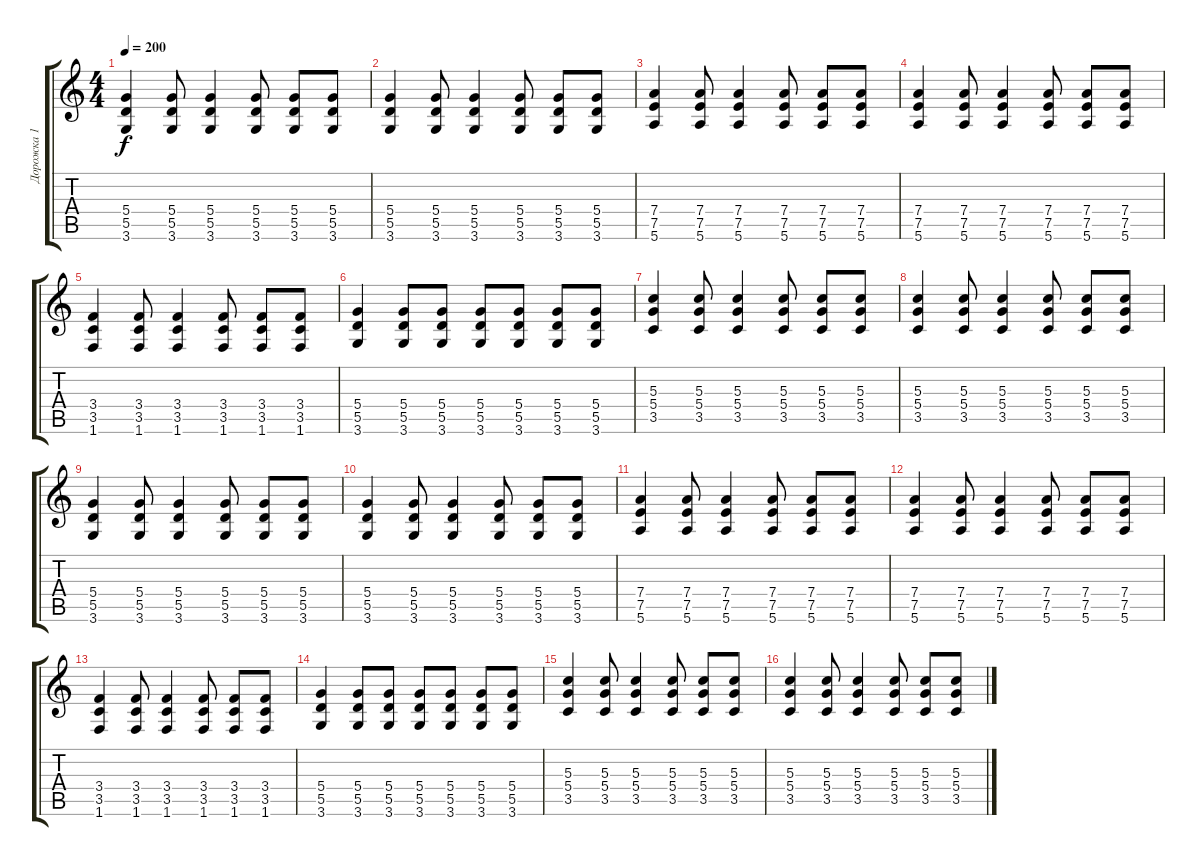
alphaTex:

\track ("Дорожка 1" "Дорожка 1") {instrument distortionguitar}
\staff {score tabs}
\tuning (E4 B3 G3 D3 A2 E2) {hide}
\ts (4 4)
\tempo 200
\clef g2
\ks c
(5.4 5.5 3.6).4{dy f} (5.4 5.5 3.6).8 (5.4 5.5 3.6).4 (5.4 5.5 3.6).8 (5.4 5.5 3.6).8 (5.4 5.5 3.6).8 |
(5.4 5.5 3.6).4 (5.4 5.5 3.6).8 (5.4 5.5 3.6).4 (5.4 5.5 3.6).8 (5.4 5.5 3.6).8 (5.4 5.5 3.6).8 |
(7.4 7.5 5.6).4 (7.4 7.5 5.6).8 (7.4 7.5 5.6).4 (7.4 7.5 5.6).8 (7.4 7.5 5.6).8 (7.4 7.5 5.6).8 |
(7.4 7.5 5.6).4 (7.4 7.5 5.6).8 (7.4 7.5 5.6).4 (7.4 7.5 5.6).8 (7.4 7.5 5.6).8 (7.4 7.5 5.6).8 |
(3.4 3.5 1.6).4 (3.4 3.5 1.6).8 (3.4 3.5 1.6).4 (3.4 3.5 1.6).8 (3.4 3.5 1.6).8 (3.4 3.5 1.6).8 |
(5.4 5.5 3.6).4 (5.4 5.5 3.6).8 (5.4 5.5 3.6).8 (5.4 5.5 3.6).8 (5.4 5.5 3.6).8 (5.4 5.5 3.6).8 (5.4 5.5 3.6).8 |
(5.3 5.4 3.5).4 (5.3 5.4 3.5).8 (5.3 5.4 3.5).4 (5.3 5.4 3.5).8 (5.3 5.4 3.5).8 (5.3 5.4 3.5).8 |
(5.3 5.4 3.5).4 (5.3 5.4 3.5).8 (5.3 5.4 3.5).4 (5.3 5.4 3.5).8 (5.3 5.4 3.5).8 (5.3 5.4 3.5).8 |
(5.4 5.5 3.6).4 (5.4 5.5 3.6).8 (5.4 5.5 3.6).4 (5.4 5.5 3.6).8 (5.4 5.5 3.6).8 (5.4 5.5 3.6).8 |
(5.4 5.5 3.6).4 (5.4 5.5 3.6).8 (5.4 5.5 3.6).4 (5.4 5.5 3.6).8 (5.4 5.5 3.6).8 (5.4 5.5 3.6).8 |
(7.4 7.5 5.6).4 (7.4 7.5 5.6).8 (7.4 7.5 5.6).4 (7.4 7.5 5.6).8 (7.4 7.5 5.6).8 (7.4 7.5 5.6).8 |
(7.4 7.5 5.6).4 (7.4 7.5 5.6).8 (7.4 7.5 5.6).4 (7.4 7.5 5.6).8 (7.4 7.5 5.6).8 (7.4 7.5 5.6).8 |
(3.4 3.5 1.6).4 (3.4 3.5 1.6).8 (3.4 3.5 1.6).4 (3.4 3.5 1.6).8 (3.4 3.5 1.6).8 (3.4 3.5 1.6).8 |
(5.4 5.5 3.6).4 (5.4 5.5 3.6).8 (5.4 5.5 3.6).8 (5.4 5.5 3.6).8 (5.4 5.5 3.6).8 (5.4 5.5 3.6).8 (5.4 5.5 3.6).8 |
(5.3 5.4 3.5).4 (5.3 5.4 3.5).8 (5.3 5.4 3.5).4 (5.3 5.4 3.5).8 (5.3 5.4 3.5).8 (5.3 5.4 3.5).8 |
(5.3 5.4 3.5).4 (5.3 5.4 3.5).8 (5.3 5.4 3.5).4 (5.3 5.4 3.5).8 (5.3 5.4 3.5).8 (5.3 5.4 3.5).8
